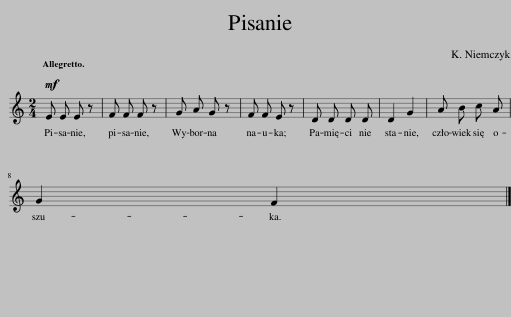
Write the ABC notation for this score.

X:1
L:1/8
M:2/4
I:linebreak $
K:C
V:1 treble
V:1
!mf! E E E z | F F F z | G A G z | F F E z | D D D D | %5
 D2 G2 | A B c A |$ G2 F2 |] %8
